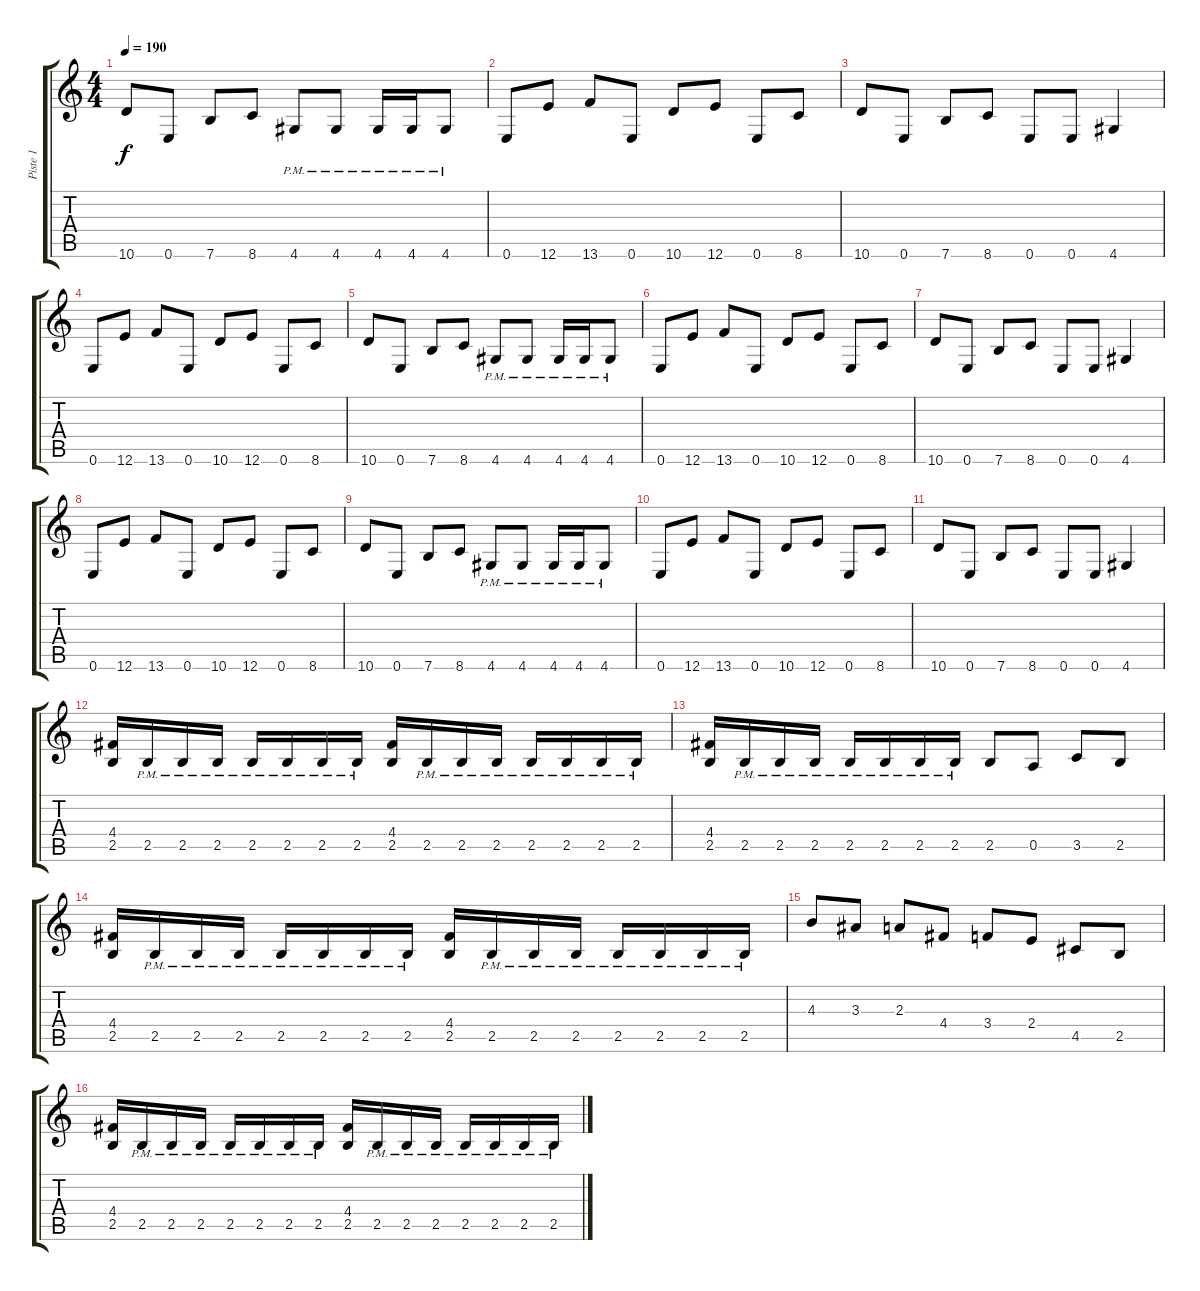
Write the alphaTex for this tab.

\track ("Piste 1" "Piste 1") {instrument distortionguitar}
\staff {score tabs}
\tuning (E4 B3 G3 D3 A2 E2) {hide}
\ts (4 4)
\tempo 190
\clef g2
\ks c
10.6.8{dy f} 0.6.8 7.6.8 8.6.8 4.6{pm}.8 4.6{pm}.8 4.6{pm}.16 4.6{pm}.16 4.6{pm}.8 |
0.6.8 12.6.8 13.6.8 0.6.8 10.6.8 12.6.8 0.6.8 8.6.8 |
10.6.8 0.6.8 7.6.8 8.6.8 0.6.8 0.6.8 4.6.4 |
0.6.8 12.6.8 13.6.8 0.6.8 10.6.8 12.6.8 0.6.8 8.6.8 |
10.6.8 0.6.8 7.6.8 8.6.8 4.6{pm}.8 4.6{pm}.8 4.6{pm}.16 4.6{pm}.16 4.6{pm}.8 |
0.6.8 12.6.8 13.6.8 0.6.8 10.6.8 12.6.8 0.6.8 8.6.8 |
10.6.8 0.6.8 7.6.8 8.6.8 0.6.8 0.6.8 4.6.4 |
0.6.8 12.6.8 13.6.8 0.6.8 10.6.8 12.6.8 0.6.8 8.6.8 |
10.6.8 0.6.8 7.6.8 8.6.8 4.6{pm}.8 4.6{pm}.8 4.6{pm}.16 4.6{pm}.16 4.6{pm}.8 |
0.6.8 12.6.8 13.6.8 0.6.8 10.6.8 12.6.8 0.6.8 8.6.8 |
10.6.8 0.6.8 7.6.8 8.6.8 0.6.8 0.6.8 4.6.4 |
(4.4 2.5).16 2.5{pm}.16 2.5{pm}.16 2.5{pm}.16 2.5{pm}.16 2.5{pm}.16 2.5{pm}.16 2.5{pm}.16 (4.4 2.5).16 2.5{pm}.16 2.5{pm}.16 2.5{pm}.16 2.5{pm}.16 2.5{pm}.16 2.5{pm}.16 2.5{pm}.16 |
(4.4 2.5).16 2.5{pm}.16 2.5{pm}.16 2.5{pm}.16 2.5{pm}.16 2.5{pm}.16 2.5{pm}.16 2.5{pm}.16 2.5.8 0.5.8 3.5.8 2.5.8 |
(4.4 2.5).16 2.5{pm}.16 2.5{pm}.16 2.5{pm}.16 2.5{pm}.16 2.5{pm}.16 2.5{pm}.16 2.5{pm}.16 (4.4 2.5).16 2.5{pm}.16 2.5{pm}.16 2.5{pm}.16 2.5{pm}.16 2.5{pm}.16 2.5{pm}.16 2.5{pm}.16 |
4.3.8 3.3.8 2.3.8 4.4.8 3.4.8 2.4.8 4.5.8 2.5.8 |
(4.4 2.5).16 2.5{pm}.16 2.5{pm}.16 2.5{pm}.16 2.5{pm}.16 2.5{pm}.16 2.5{pm}.16 2.5{pm}.16 (4.4 2.5).16 2.5{pm}.16 2.5{pm}.16 2.5{pm}.16 2.5{pm}.16 2.5{pm}.16 2.5{pm}.16 2.5{pm}.16
